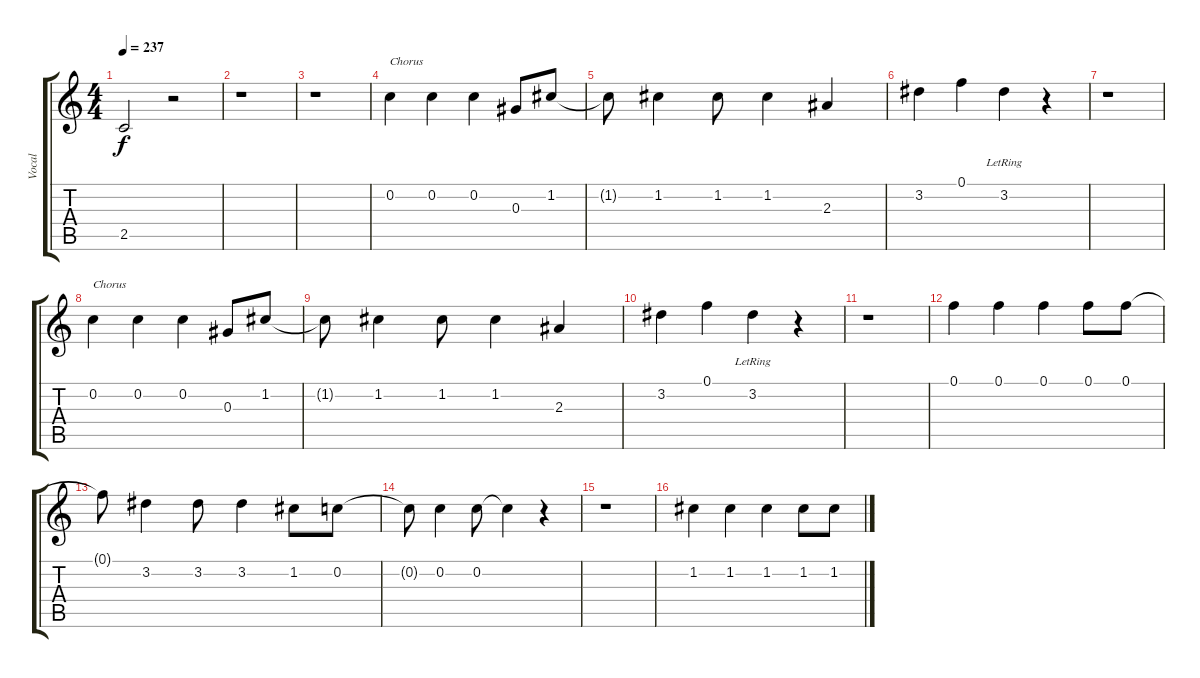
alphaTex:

\track ("Vocal" "Vocal") {instrument distortionguitar}
\staff {score tabs}
\tuning (F4 C4 Ab3 Eb3 Bb2 F2) {hide}
\ts (4 4)
\tempo 237
\clef g2
\ks c
2.5.2{dy f} r.2 |
r.1 |
r.1 |
0.2.4{txt "Chorus"} 0.2.4 0.2.4 0.3.8 1.2.8 |
1.2{t}.8 1.2.4 1.2.8 1.2.4 2.3.4 |
3.2.4 0.1.4 3.2{lr}.4 r.4 |
r.1 |
0.2.4{txt "Chorus"} 0.2.4 0.2.4 0.3.8 1.2.8 |
1.2{t}.8 1.2.4 1.2.8 1.2.4 2.3.4 |
3.2.4 0.1.4 3.2{lr}.4 r.4 |
r.1 |
0.1.4 0.1.4 0.1.4 0.1.8 0.1.8 |
0.1{t}.8 3.2.4 3.2.8 3.2.4 1.2.8 0.2.8 |
0.2{t}.8 0.2.4 0.2.8 0.2{t}.4 r.4 |
r.1 |
1.2.4 1.2.4 1.2.4 1.2.8 1.2.8
